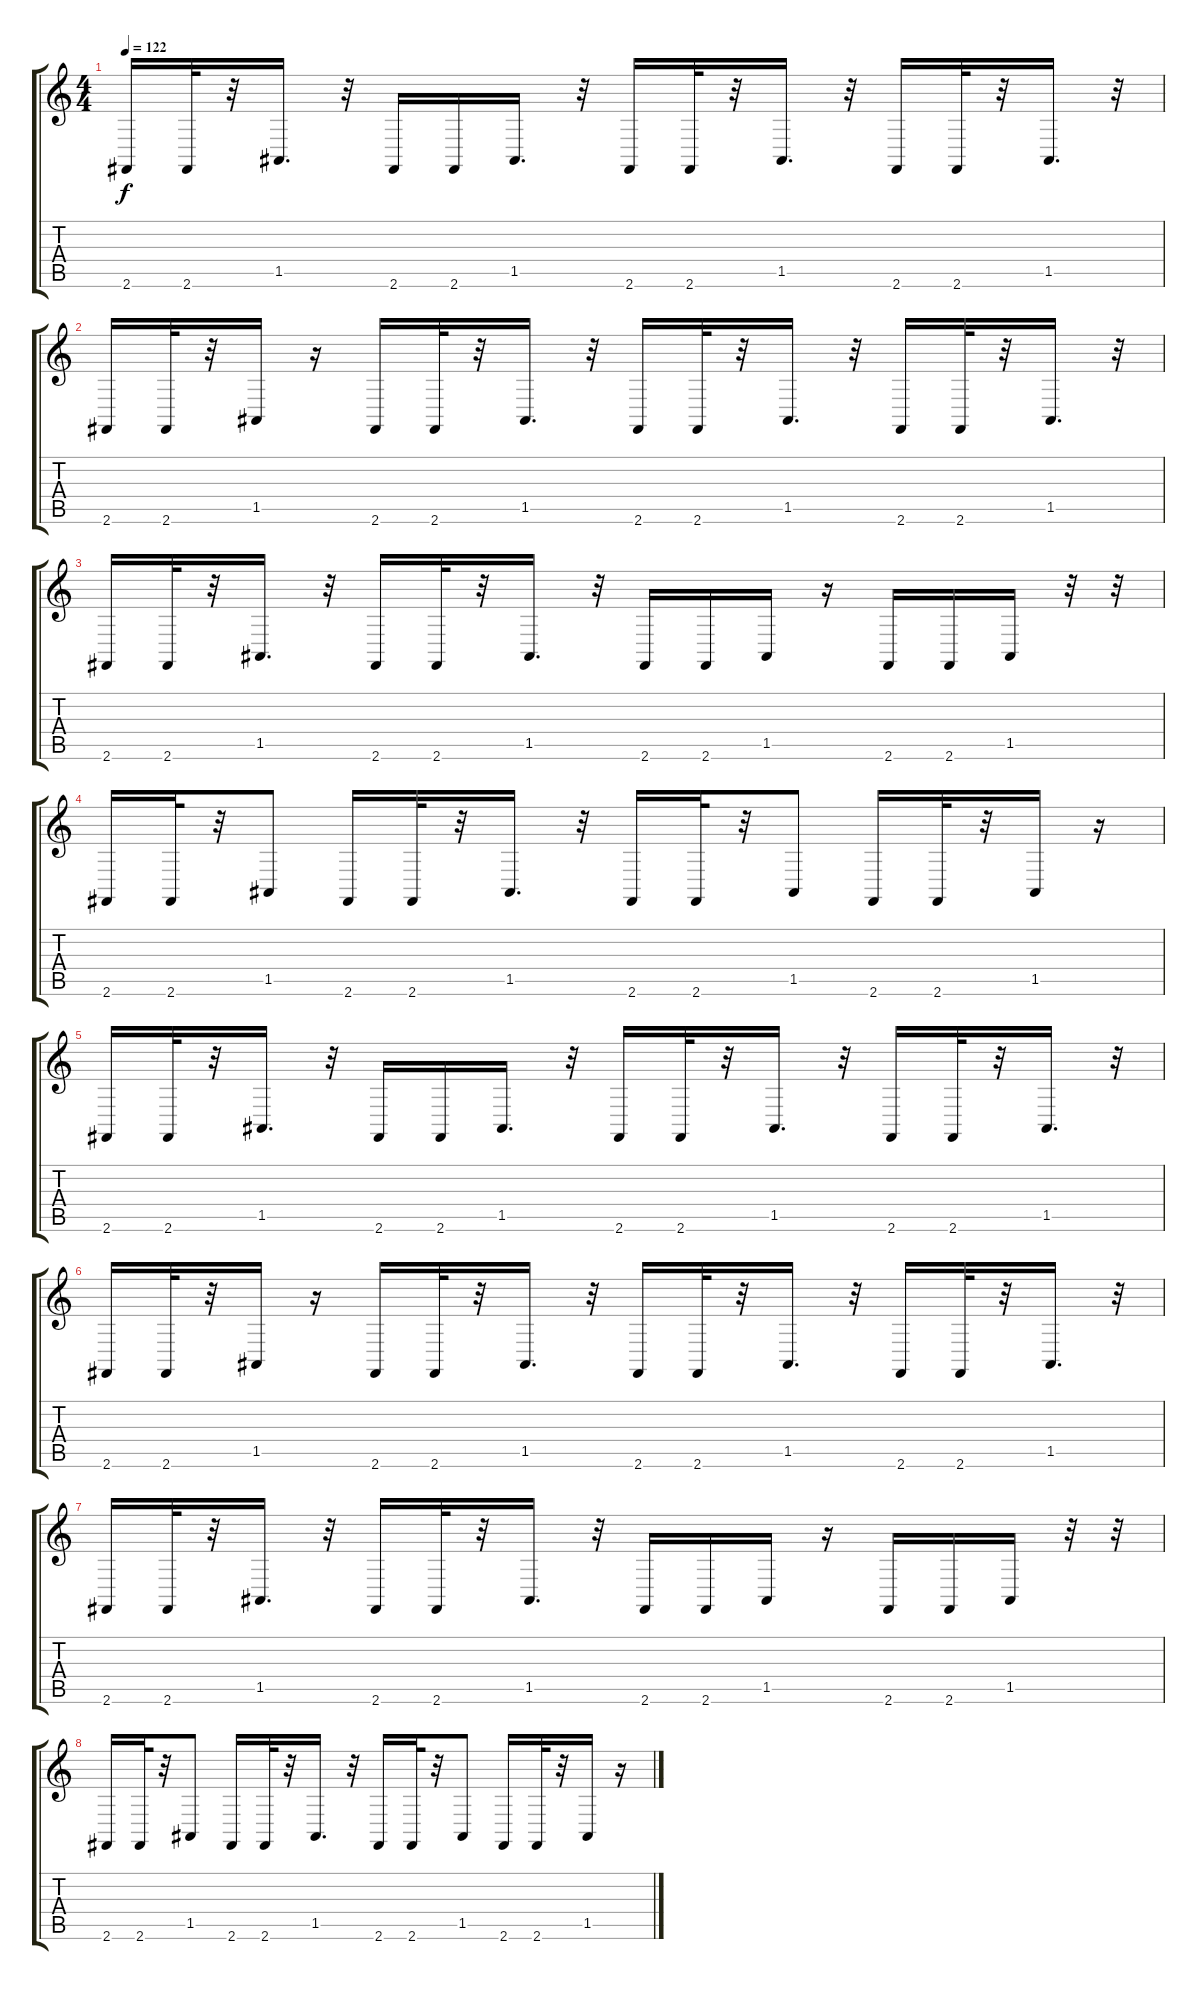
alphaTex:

\track "" {instrument acousticgrandpiano}
\staff {score tabs}
\tuning (E4 B3 G3 D3 A2 E2) {hide}
\ts (4 4)
\tempo 122
\clef g2
\ks c
2.6.16{dy f} 2.6.32 r.32 1.5.16{d} r.32 2.6.16 2.6.16 1.5.16{d} r.32 2.6.16 2.6.32 r.32 1.5.16{d} r.32 2.6.16 2.6.32 r.32 1.5.16{d} r.32 |
2.6.16 2.6.32 r.32 1.5.16 r.16 2.6.16 2.6.32 r.32 1.5.16{d} r.32 2.6.16 2.6.32 r.32 1.5.16{d} r.32 2.6.16 2.6.32 r.32 1.5.16{d} r.32 |
2.6.16 2.6.32 r.32 1.5.16{d} r.32 2.6.16 2.6.32 r.32 1.5.16{d} r.32 2.6.16 2.6.16 1.5.16 r.16 2.6.16 2.6.16 1.5.16 r.32 r.32 |
2.6.16 2.6.32 r.32 1.5.8 2.6.16 2.6.32 r.32 1.5.16{d} r.32 2.6.16 2.6.32 r.32 1.5.8 2.6.16 2.6.32 r.32 1.5.16 r.16 |
2.6.16 2.6.32 r.32 1.5.16{d} r.32 2.6.16 2.6.16 1.5.16{d} r.32 2.6.16 2.6.32 r.32 1.5.16{d} r.32 2.6.16 2.6.32 r.32 1.5.16{d} r.32 |
2.6.16 2.6.32 r.32 1.5.16 r.16 2.6.16 2.6.32 r.32 1.5.16{d} r.32 2.6.16 2.6.32 r.32 1.5.16{d} r.32 2.6.16 2.6.32 r.32 1.5.16{d} r.32 |
2.6.16 2.6.32 r.32 1.5.16{d} r.32 2.6.16 2.6.32 r.32 1.5.16{d} r.32 2.6.16 2.6.16 1.5.16 r.16 2.6.16 2.6.16 1.5.16 r.32 r.32 |
2.6.16 2.6.32 r.32 1.5.8 2.6.16 2.6.32 r.32 1.5.16{d} r.32 2.6.16 2.6.32 r.32 1.5.8 2.6.16 2.6.32 r.32 1.5.16 r.16
